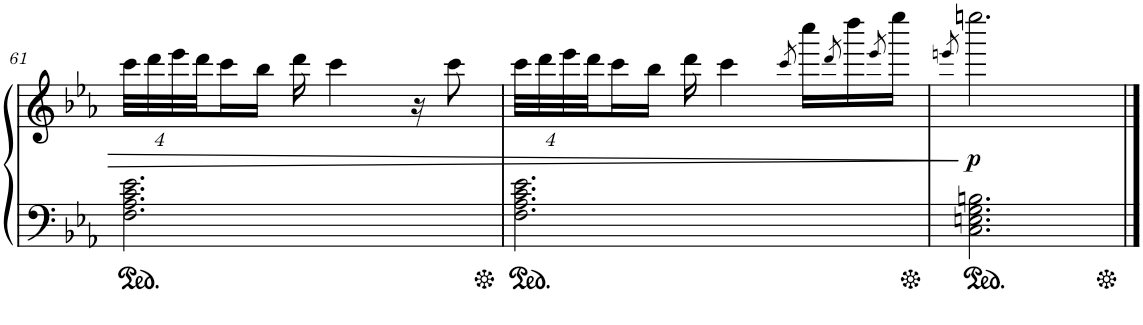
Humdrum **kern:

**kern	**kern	**dynam
*part1	*part1	*part1
*staff2	*staff1	*staff1/2
*I"Piano	*	*
*I'Pno.	*	*
!!LO:PB:g=z
*clefF4	*clefF4	*
*k[b-e-a-]	*k[b-e-a-]	*
*M3/4	*M3/4	*
=61	=61	=61
2.F\ 2.A-\ 2.c\ 2.e-\	32ccc\LLL	.
.	32ddd\	.
.	32eee-\	.
.	32ddd\J	.
.	16ccc\	.
.	16bb-\JJ	.
.	16ddd\	.
.	4ccc\	.
.	16r	.
.	8ccc\	.
=62	=62	=62
2.F\ 2.A-\ 2.c\ 2.e-\	32ccc\LLL	.
.	32ddd\	.
.	32eee-\	.
.	32ddd\J	.
.	16ccc\	.
.	16bb-\JJ	.
.	16ddd\	.
.	4ccc\	.
.	8qccc/	.
.	16cccc\LL	.
.	8qddd/	.
.	16dddd\	.
.	8qeee-/	.
.	16eeee-\JJ	.
=63	=63	=63
.	8qeeen/	.
!	!	!LO:DY:b
2.C\ 2.En\ 2.G\ 2.Bn\	2.eeeen\	p
==	==	==
*-	*-	*-
